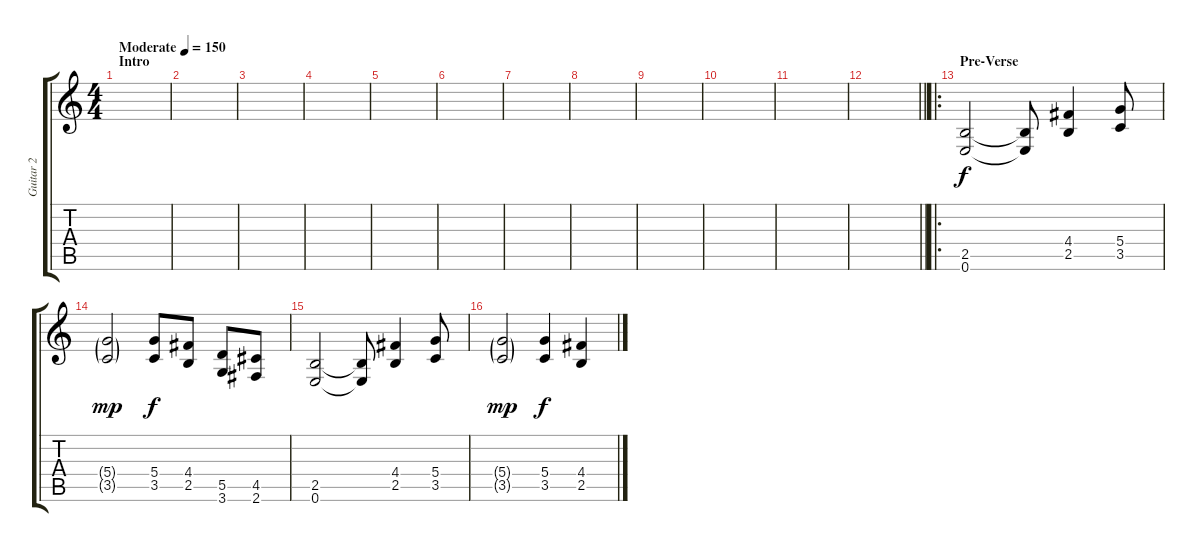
\track ("Guitar 2" "Guitar 2") {instrument distortionguitar}
\staff {score tabs}
\tuning (E4 B3 G3 D3 A2 E2) {hide}
\ts (4 4)
\section ("" "Intro")
\tempo (150 "Moderate")
\clef g2
\ks c
|
|
|
|
|
|
|
|
|
|
|
\barLineRight lightlight
|
\ro
\section ("" "Pre-Verse")
(2.5 0.6).2 (2.5{t} 0.6{t}).8 (4.4 2.5).4 (5.4 3.5).8 |
(5.4{g} 3.5{g}).2{dy mp} (5.4 3.5).8{dy f} (4.4 2.5).8 (5.5 3.6).8 (4.5 2.6).8 |
(2.5 0.6).2 (2.5{t} 0.6{t}).8 (4.4 2.5).4 (5.4 3.5).8 |
(5.4{g} 3.5{g}).2{dy mp} (5.4 3.5).4{dy f} (4.4 2.5).4
